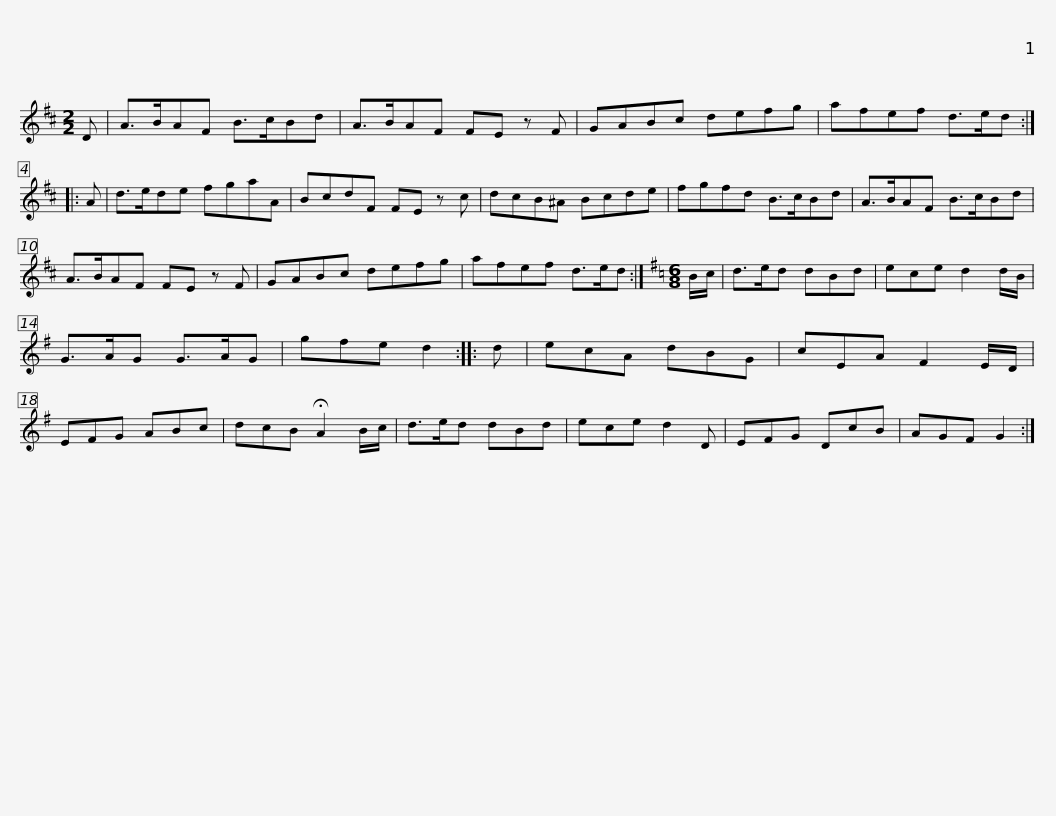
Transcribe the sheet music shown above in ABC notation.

X:1
L:1/8
M:2/2
I:linebreak $
K:D
V:1 treble
V:1
 D | A>BAF B>cBd | A>BAF FE z F | GABc defg | afef d>ed :: %5
 A |$ d>ede fgaA | BcdF FE z c | dcB^A Bcde | fgfd B>cBd | %10
 A>BAF B>cBd |$ A>BAF FE z F | GABc defg | afef d>ed :|[K:G][M:6/8] B/c/ | %15
 d>ed dBd | ece d2 d/B/ |$ G>AG G>AG | gfe d2 :: d | %20
 ecA dBG | cEA F2 E/D/ | EFG ABc | dcB !fermata!A2 B/c/ | d>ed dBd |$ %25
 ece d2 D | EFG DcB | AGF G2 :| %28
